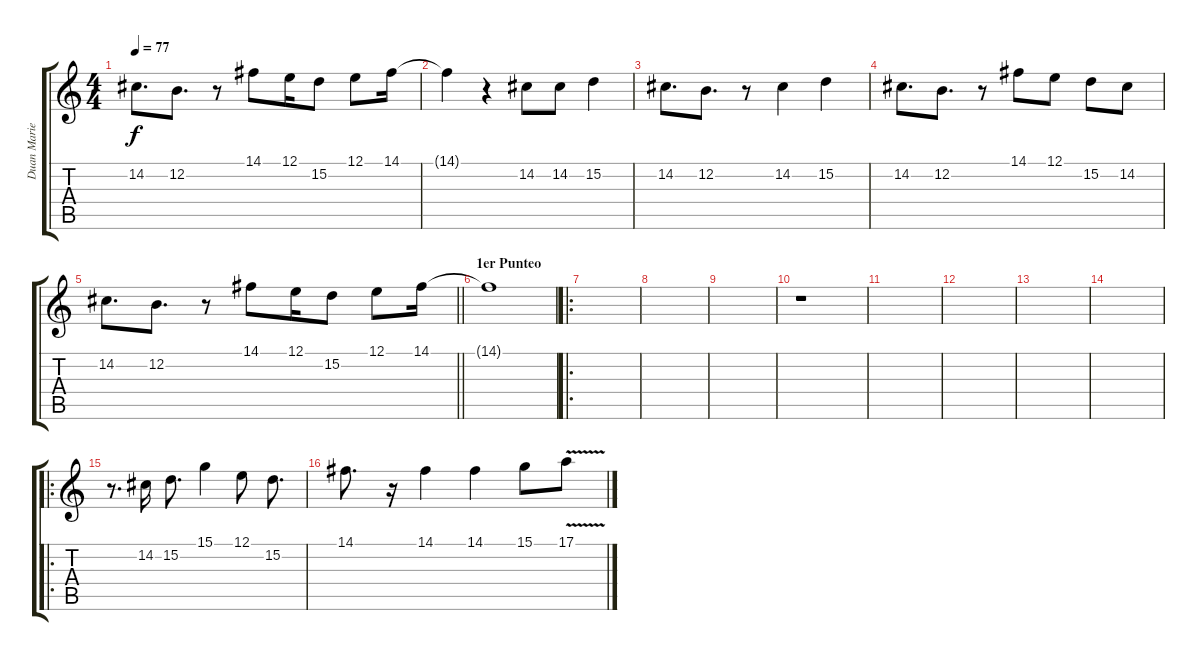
\track ("Duan Marie" "Duan Marie") {instrument voiceoohs}
\staff {score tabs}
\tuning (E4 B3 G3 D3 A2 E2) {hide}
\ts (4 4)
\tempo 77
\clef g2
\ks c
14.2.8{d dy f} 12.2.8{d} r.8 14.1.8 12.1.16 15.2.8 12.1.8 14.1.16 |
14.1{t}.4 r.4 14.2.8 14.2.8 15.2.4 |
14.2.8{d} 12.2.8{d} r.8 14.2.4 15.2.4 |
14.2.8{d} 12.2.8{d} r.8 14.1.8 12.1.8 15.2.8 14.2.8 |
\barLineRight lightlight
14.2.8{d} 12.2.8{d} r.8 14.1.8 12.1.16 15.2.8 12.1.8 14.1.16 |
\section ("" "1er Punteo")
14.1{t}.1 |
\ro
|
|
|
r.1 |
|
|
|
|
\ro
r.8{d volume 11 instrument viola} 14.2.16 15.2.8{d} 15.1.4 12.1.8 15.2.8{d} |
14.1.8{d} r.16 14.1.4 14.1.4 15.1.8 17.1{v}.8
